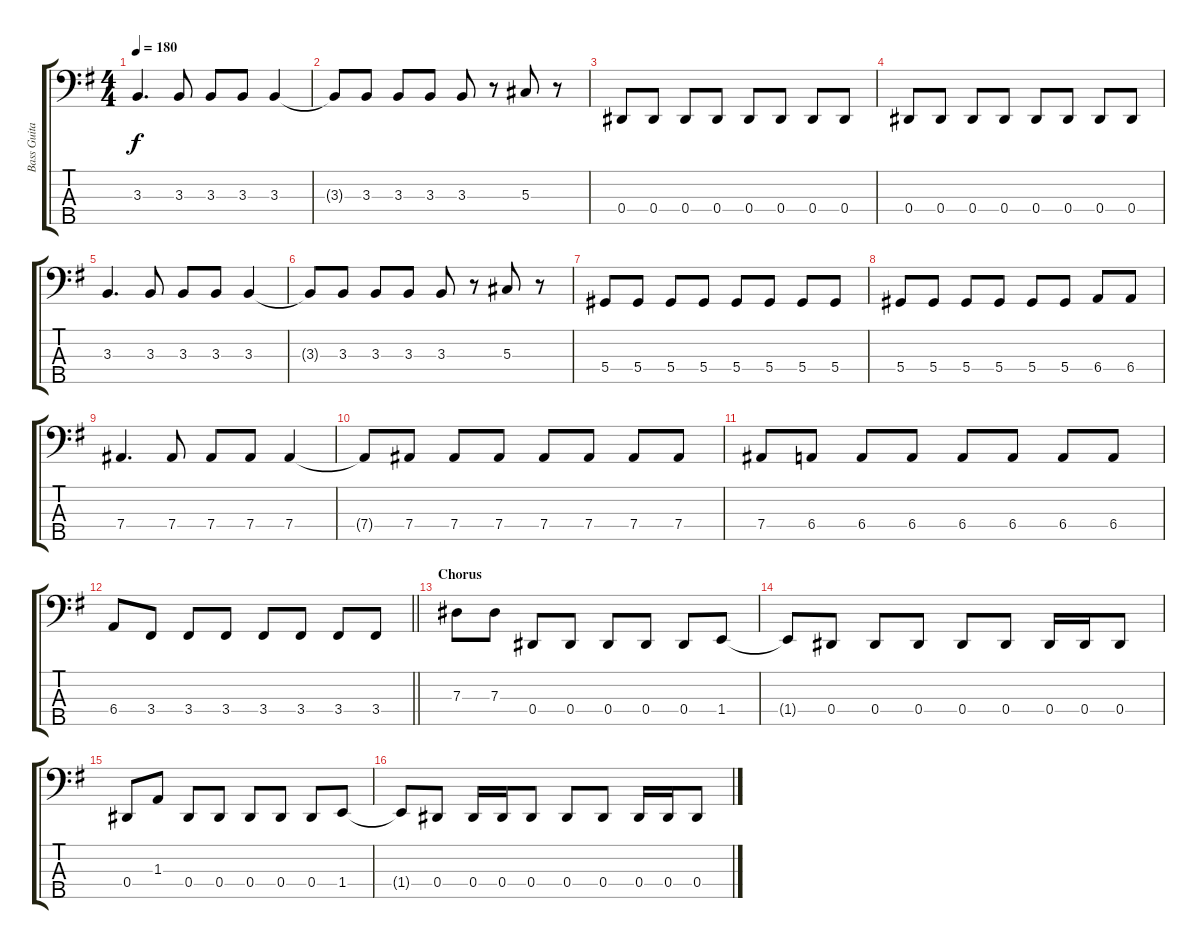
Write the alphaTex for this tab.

\track ("Bass Guitar" "Bass Guita") {instrument electricbassfinger}
\staff {score tabs}
\tuning (Gb2 Db2 Ab1 Eb1 Bb0) {hide}
\ts (4 4)
\tempo 180
\clef f4
\ks g
3.3.4{d dy f} 3.3.8 3.3.8 3.3.8 3.3.4 |
3.3{t}.8 3.3.8 3.3.8 3.3.8 3.3.8 r.8 5.3.8 r.8 |
0.4.8 0.4.8 0.4.8 0.4.8 0.4.8 0.4.8 0.4.8 0.4.8 |
0.4.8 0.4.8 0.4.8 0.4.8 0.4.8 0.4.8 0.4.8 0.4.8 |
3.3.4{d} 3.3.8 3.3.8 3.3.8 3.3.4 |
3.3{t}.8 3.3.8 3.3.8 3.3.8 3.3.8 r.8 5.3.8 r.8 |
5.4.8 5.4.8 5.4.8 5.4.8 5.4.8 5.4.8 5.4.8 5.4.8 |
5.4.8 5.4.8 5.4.8 5.4.8 5.4.8 5.4.8 6.4.8 6.4.8 |
7.4.4{d} 7.4.8 7.4.8 7.4.8 7.4.4 |
7.4{t}.8 7.4.8 7.4.8 7.4.8 7.4.8 7.4.8 7.4.8 7.4.8 |
7.4.8 6.4.8 6.4.8 6.4.8 6.4.8 6.4.8 6.4.8 6.4.8 |
\barLineRight lightlight
6.4.8 3.4.8 3.4.8 3.4.8 3.4.8 3.4.8 3.4.8 3.4.8 |
\section ("" "Chorus")
7.3.8 7.3.8 0.4.8 0.4.8 0.4.8 0.4.8 0.4.8 1.4.8 |
1.4{t}.8 0.4.8 0.4.8 0.4.8 0.4.8 0.4.8 0.4.16 0.4.16 0.4.8 |
0.4.8 1.3.8 0.4.8 0.4.8 0.4.8 0.4.8 0.4.8 1.4.8 |
1.4{t}.8 0.4.8 0.4.16 0.4.16 0.4.8 0.4.8 0.4.8 0.4.16 0.4.16 0.4.8
